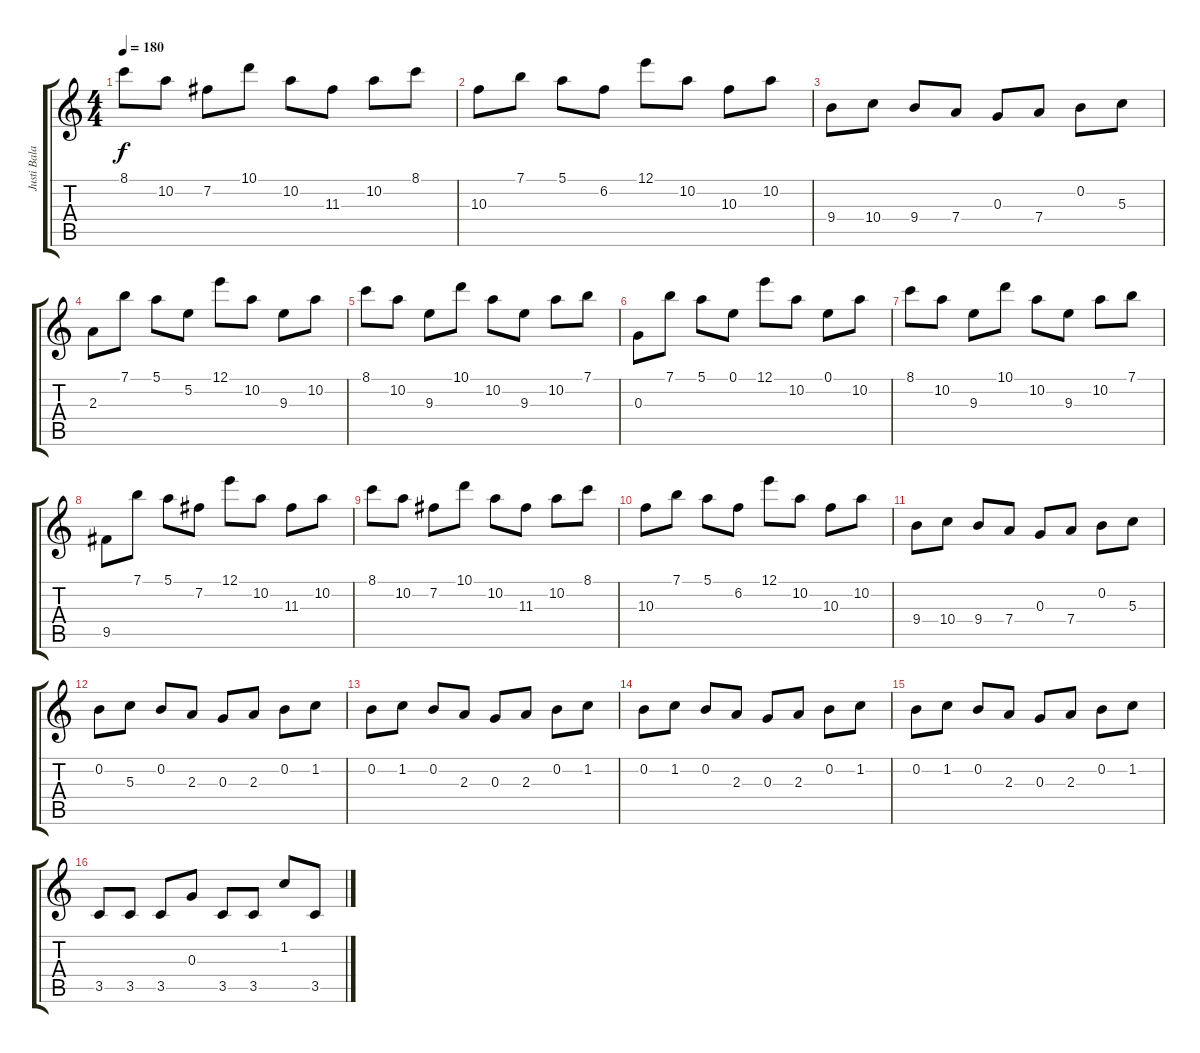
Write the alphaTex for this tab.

\track ("Justi Bala" "Justi Bala") {instrument distortionguitar}
\staff {score tabs}
\tuning (E4 B3 G3 D3 A2 E2) {hide}
\ts (4 4)
\tempo 180
\clef g2
\ks c
8.1.8{dy f} 10.2.8 7.2.8 10.1.8 10.2.8 11.3.8 10.2.8 8.1.8 |
10.3.8 7.1.8 5.1.8 6.2.8 12.1.8 10.2.8 10.3.8 10.2.8 |
9.4.8 10.4.8 9.4.8 7.4.8 0.3.8 7.4.8 0.2.8 5.3.8 |
2.3.8 7.1.8 5.1.8 5.2.8 12.1.8 10.2.8 9.3.8 10.2.8 |
8.1.8 10.2.8 9.3.8 10.1.8 10.2.8 9.3.8 10.2.8 7.1.8 |
0.3.8 7.1.8 5.1.8 0.1.8 12.1.8 10.2.8 0.1.8 10.2.8 |
8.1.8 10.2.8 9.3.8 10.1.8 10.2.8 9.3.8 10.2.8 7.1.8 |
9.5.8 7.1.8 5.1.8 7.2.8 12.1.8 10.2.8 11.3.8 10.2.8 |
8.1.8 10.2.8 7.2.8 10.1.8 10.2.8 11.3.8 10.2.8 8.1.8 |
10.3.8 7.1.8 5.1.8 6.2.8 12.1.8 10.2.8 10.3.8 10.2.8 |
9.4.8 10.4.8 9.4.8 7.4.8 0.3.8 7.4.8 0.2.8 5.3.8 |
0.2.8 5.3.8 0.2.8 2.3.8 0.3.8 2.3.8 0.2.8 1.2.8 |
0.2.8 1.2.8 0.2.8 2.3.8 0.3.8 2.3.8 0.2.8 1.2.8 |
0.2.8 1.2.8 0.2.8 2.3.8 0.3.8 2.3.8 0.2.8 1.2.8 |
0.2.8 1.2.8 0.2.8 2.3.8 0.3.8 2.3.8 0.2.8 1.2.8 |
3.5.8 3.5.8 3.5.8 0.3.8 3.5.8 3.5.8 1.2.8 3.5.8
